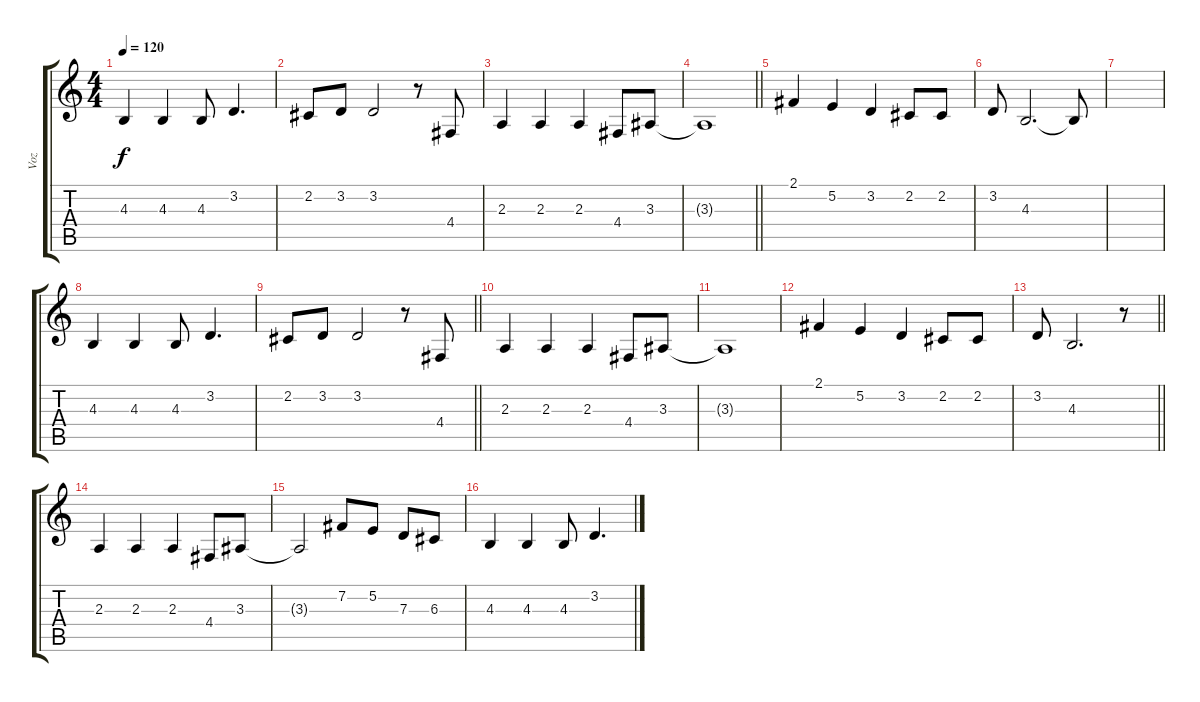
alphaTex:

\track ("Voz" "Voz") {instrument honkytonkpiano}
\staff {score tabs}
\tuning (E4 B3 G3 D3 A2 E2) {hide}
\ts (4 4)
\tempo 120
\clef g2
\ks c
4.3.4{dy f} 4.3.4 4.3.8 3.2.4{d} |
2.2.8 3.2.8 3.2.2 r.8 4.4.8 |
2.3.4 2.3.4 2.3.4 4.4.8 3.3.8 |
\barLineRight lightlight
3.3{t}.1 |
2.1.4 5.2.4 3.2.4 2.2.8 2.2.8 |
3.2.8 4.3.2{d} 4.3{t}.8 |
|
4.3.4 4.3.4 4.3.8 3.2.4{d} |
\barLineRight lightlight
2.2.8 3.2.8 3.2.2 r.8 4.4.8 |
2.3.4 2.3.4 2.3.4 4.4.8 3.3.8 |
3.3{t}.1 |
2.1.4 5.2.4 3.2.4 2.2.8 2.2.8 |
\barLineRight lightlight
3.2.8 4.3.2{d} r.8 |
2.3.4 2.3.4 2.3.4 4.4.8 3.3.8 |
3.3{t}.2 7.2.8 5.2.8 7.3.8 6.3.8 |
4.3.4 4.3.4 4.3.8 3.2.4{d}
